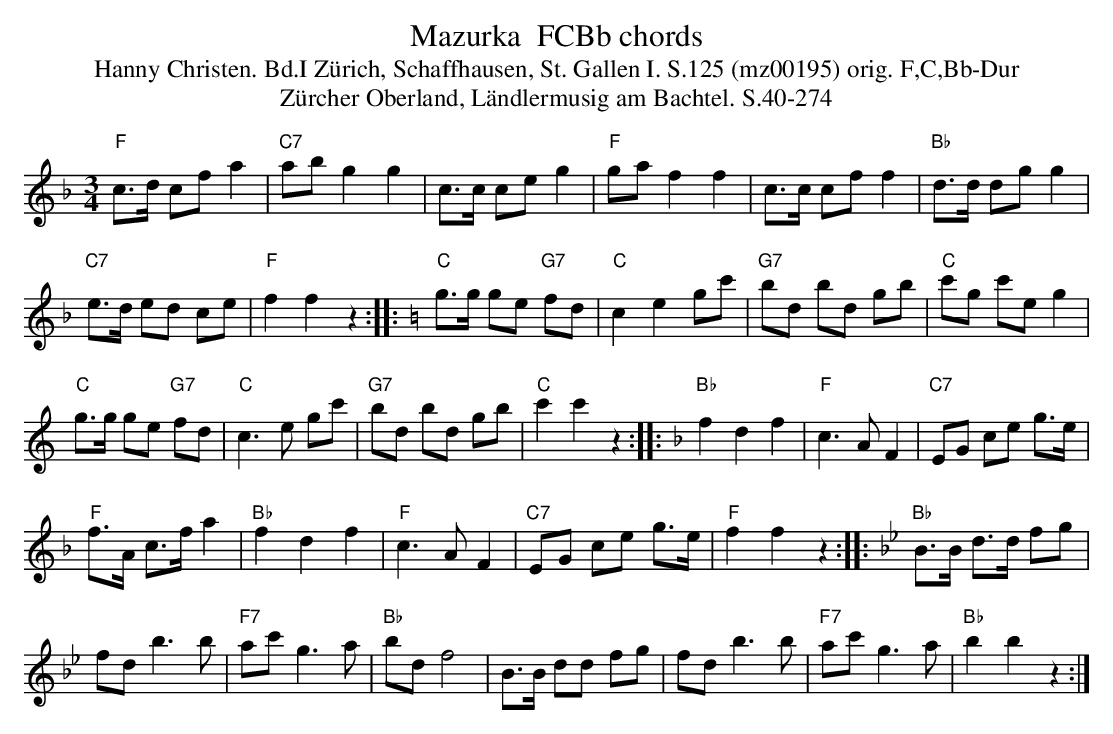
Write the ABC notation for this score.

X:1
T: Mazurka  FCBb chords
T:Hanny Christen. Bd.I Zürich, Schaffhausen, St. Gallen I. S.125 (mz00195) orig. F,C,Bb-Dur
T: Z\"urcher Oberland, L\"andlermusig am Bachtel. S.40-274
M:3/4
L:1/8
K:F %%MIDI gchordon
"F"c>d cfa2 | "C7"abg2g2 | c>c ceg2 | "F"gaf2f2 | c>c cff2 | "Bb"d>d dgg2 |
"C7"e>d ed ce | "F"f2f2z2 :: [K:C] "C"g>g ge "G7"fd | "C"c2e2gc' | "G7"bd bd gb | "C"c'g c'eg2 |
"C"g>g ge "G7"fd | "C"c3e gc' | "G7"bd bd gb | "C"c'2c'2z2 :: [K:F] "Bb"f2d2f2 | "F"c3AF2 | "C7"EG ce g>e |
"F"f>A c>fa2 | "Bb"f2d2f2 | "F"c3AF2 | "C7"EG ce g>e | "F"f2f2z2 :: [K:Bb] "Bb"B>B d>d fg |
fd b3b | "F7"ac'g3a | "Bb"bdf4 | B>B dd fg | fdb3b | "F7"ac'g3a | "Bb"b2b2z2 :|
